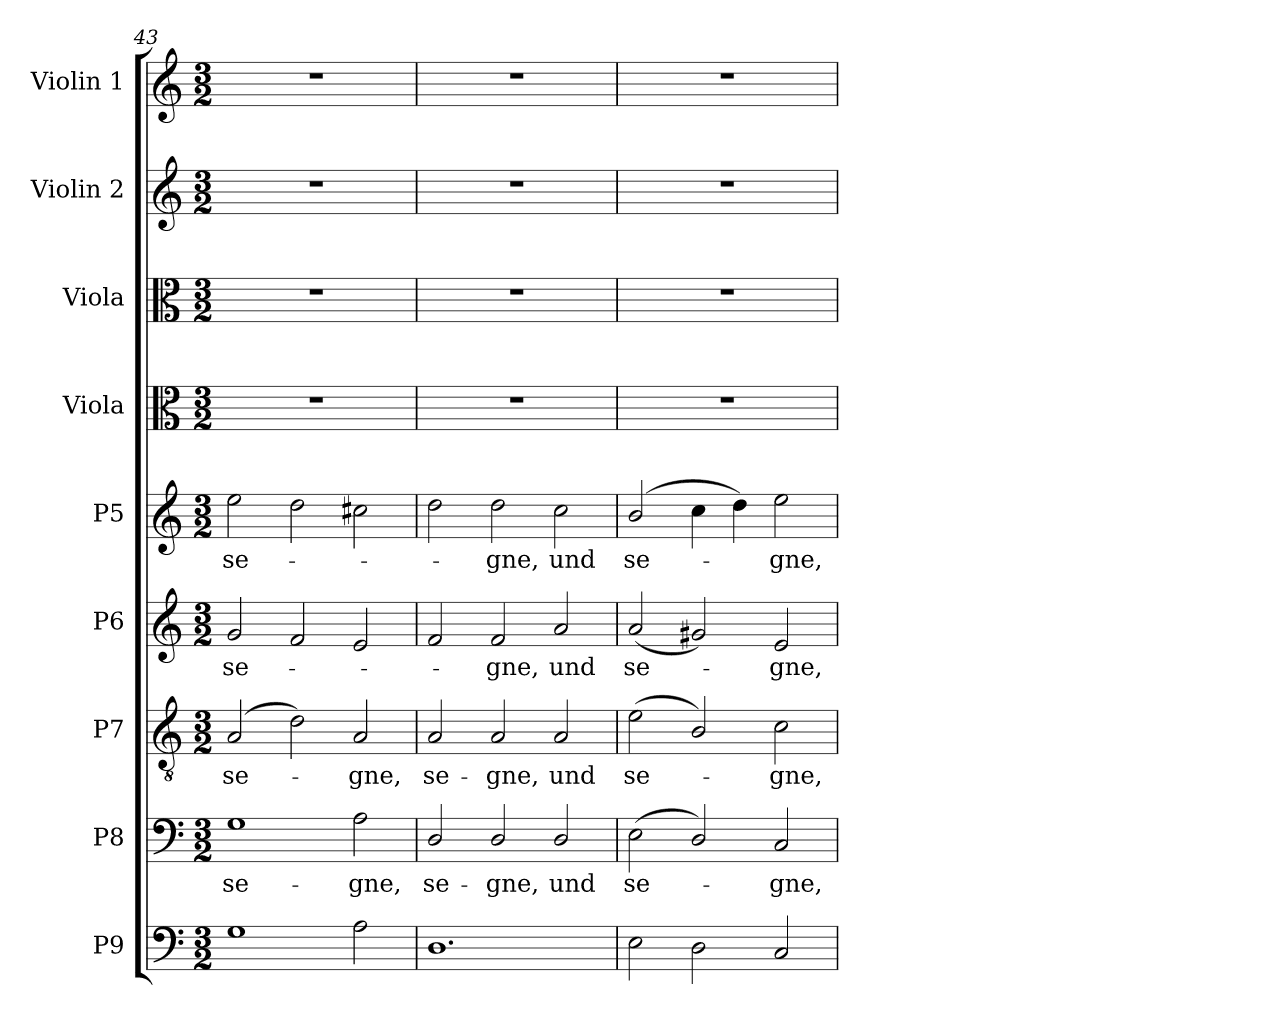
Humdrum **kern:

**kern	**kern	**text	**kern	**text	**kern	**text	**kern	**text	**kern	**kern	**kern	**kern
*part9	*part8	*part8	*part7	*part7	*part6	*part6	*part5	*part5	*part4	*part3	*part2	*part1
*staff9	*staff8	*staff8	*staff7	*staff7	*staff6	*staff6	*staff5	*staff5	*staff4	*staff3	*staff2	*staff1
*I"P9	*I"P8	*	*I"P7	*	*I"P6	*	*I"P5	*	*I"Viola	*I"Viola	*I"Violin 2	*I"Violin 1
*	*	*	*	*	*	*	*	*	*I'Vla.	*I'Vla.	*I'Vln. 2	*I'Vln. 1
*clefF4	*clefF4	*	*clefGv2	*	*clefG2	*	*clefG2	*	*clefC3	*clefC3	*clefG2	*clefG2
*	*	*	*ITrd7c12	*	*	*	*	*	*	*	*	*
*k[]	*k[]	*	*k[]	*	*k[]	*	*k[]	*	*k[]	*k[]	*k[]	*k[]
*C:	*C:	*	*C:	*	*C:	*	*C:	*	*C:	*C:	*C:	*C:
*M3/2	*M3/2	*	*M3/2	*	*M3/2	*	*M3/2	*	*M3/2	*M3/2	*M3/2	*M3/2
=43	=43	=43	=43	=43	=43	=43	=43	=43	=43	=43	=43	=43
!	!	!LO:LY:b:color=#000000	!	!	!	!	!	!	!	!	!	!
!	!	!	!	!LO:LY:b:color=#000000	!	!	!	!	!	!	!	!
!	!	!	!	!	!	!LO:LY:b:color=#000000	!	!	!	!	!	!
!	!	!	!	!	!	!	!	!LO:LY:b:color=#000000	!LO:N:vis=1	!LO:N:vis=1	!LO:N:vis=1	!LO:N:vis=1
1Gi	1Gi	se-	(2AAi/	se-	2gi/	se-	2eei\	se-	1.r	1.r	1.r	1.r
.	.	.	2Di\)	.	2fi/	.	2ddi\	.	.	.	.	.
!	!	!LO:LY:b:color=#000000	!	!	!	!	!	!	!	!	!	!
!	!	!	!	!LO:LY:b:color=#000000	!	!	!	!	!	!	!	!
2Ai\	2Ai\	-gne,	2AAi/	-gne,	2ei/	.	2cc#Xi\	.	.	.	.	.
=44	=44	=44	=44	=44	=44	=44	=44	=44	=44	=44	=44	=44
!	!	!LO:LY:b:color=#000000	!	!	!	!	!	!	!	!	!	!
!	!	!	!	!LO:LY:b:color=#000000	!	!	!	!	!LO:N:vis=1	!LO:N:vis=1	!LO:N:vis=1	!LO:N:vis=1
1.Di	2Di/	se-	2AAi/	se-	2fi/	.	2ddi\	.	1.r	1.r	1.r	1.r
!	!	!LO:LY:b:color=#000000	!	!	!	!	!	!	!	!	!	!
!	!	!	!	!LO:LY:b:color=#000000	!	!	!	!	!	!	!	!
!	!	!	!	!	!	!LO:LY:b:color=#000000	!	!	!	!	!	!
!	!	!	!	!	!	!	!	!LO:LY:b:color=#000000	!	!	!	!
.	2Di/	-gne,	2AAi/	-gne,	2fi/	-gne,	2ddi\	-gne,	.	.	.	.
!	!	!LO:LY:b:color=#000000	!	!	!	!	!	!	!	!	!	!
!	!	!	!	!LO:LY:b:color=#000000	!	!	!	!	!	!	!	!
!	!	!	!	!	!	!LO:LY:b:color=#000000	!	!	!	!	!	!
!	!	!	!	!	!	!	!	!LO:LY:b:color=#000000	!	!	!	!
.	2Di/	und	2AAi/	und	2ai/	und	2cci\	und	.	.	.	.
=45	=45	=45	=45	=45	=45	=45	=45	=45	=45	=45	=45	=45
!	!	!LO:LY:b:color=#000000	!	!	!	!	!	!	!	!	!	!
!	!	!	!	!LO:LY:b:color=#000000	!	!	!	!	!	!	!	!
!	!	!	!	!	!	!LO:LY:b:color=#000000	!	!	!	!	!	!
!	!	!	!	!	!	!	!	!LO:LY:b:color=#000000	!LO:N:vis=1	!LO:N:vis=1	!LO:N:vis=1	!LO:N:vis=1
2Ei\	(2Ei\	se-	(2Ei\	se-	(2ai/	se-	(2bi/	se-	1.r	1.r	1.r	1.r
2Di\	2Di/)	.	2BBi/)	.	2g#Xi/)	.	4cci\	.	.	.	.	.
.	.	.	.	.	.	.	4ddi\)	.	.	.	.	.
!	!	!LO:LY:b:color=#000000	!	!	!	!	!	!	!	!	!	!
!	!	!	!	!LO:LY:b:color=#000000	!	!	!	!	!	!	!	!
!	!	!	!	!	!	!LO:LY:b:color=#000000	!	!	!	!	!	!
!	!	!	!	!	!	!	!	!LO:LY:b:color=#000000	!	!	!	!
2Ci/	2Ci/	-gne,	2Ci\	-gne,	2ei/	-gne,	2eei\	-gne,	.	.	.	.
=	=	=	=	=	=	=	=	=	=	=	=	=
*-	*-	*-	*-	*-	*-	*-	*-	*-	*-	*-	*-	*-
